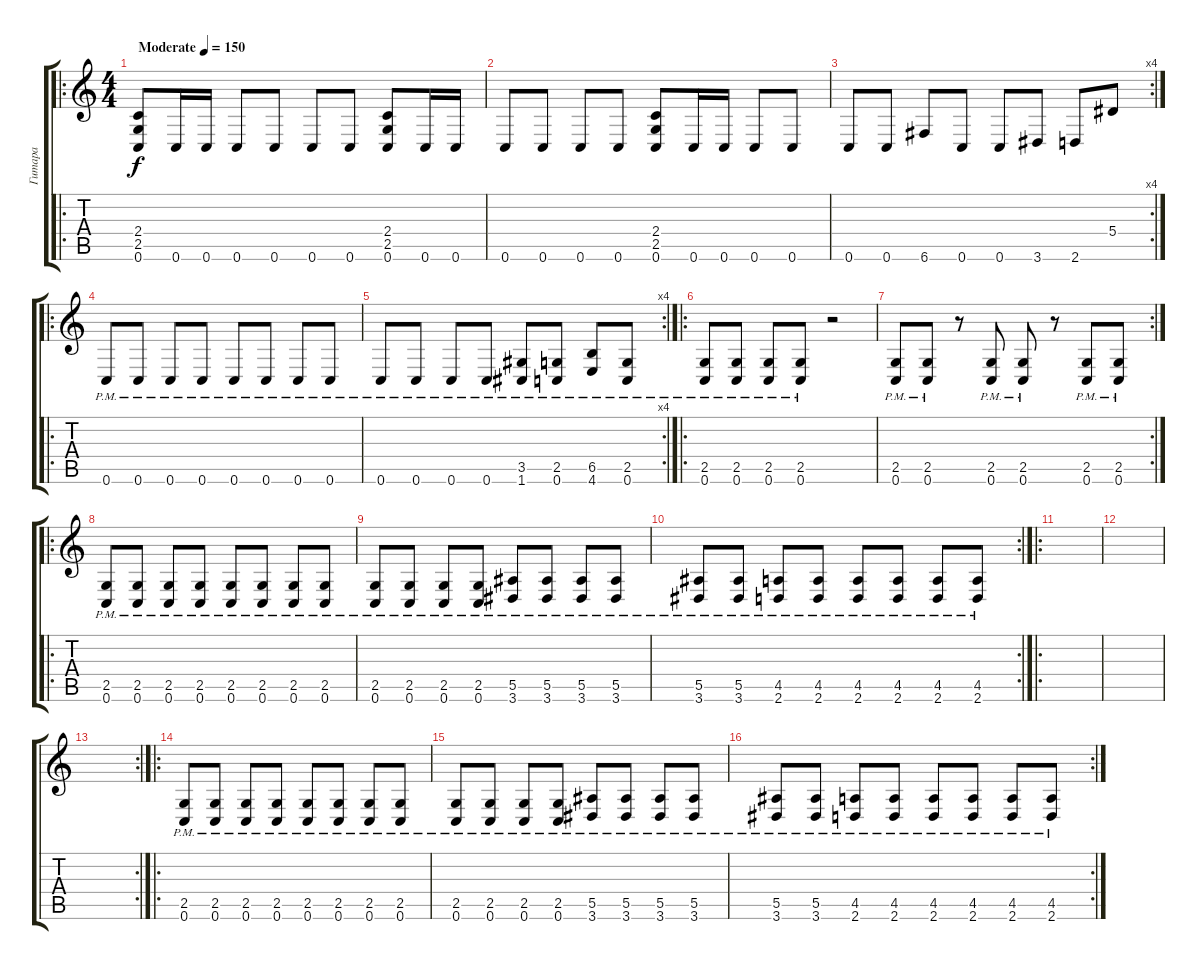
\track ("Гитара" "Гитара") {instrument distortionguitar}
\staff {score tabs}
\tuning (C4 G3 Eb3 Bb2 F2 C2) {hide}
\ro
\ts (4 4)
\tempo (150 "Moderate")
\clef g2
\ks c
(2.4 2.5 0.6).8{dy f instrument distortionguitar} 0.6.16 0.6.16 0.6.8 0.6.8 0.6.8 0.6.8 (2.4 2.5 0.6).8 0.6.16 0.6.16 |
0.6.8 0.6.8 0.6.8 0.6.8 (2.4 2.5 0.6).8 0.6.16 0.6.16 0.6.8 0.6.8 |
\rc 4
0.6.8 0.6.8 6.6.8 0.6.8 0.6.8 3.6.8 2.6.8 5.4.8 |
\ro
0.6{pm}.8 0.6{pm}.8 0.6{pm}.8 0.6{pm}.8 0.6{pm}.8 0.6{pm}.8 0.6{pm}.8 0.6{pm}.8 |
\rc 4
0.6{pm}.8 0.6{pm}.8 0.6{pm}.8 0.6{pm}.8 (3.5{pm} 1.6{pm}).8 (2.5{pm} 0.6{pm}).8 (6.5{pm} 4.6{pm}).8 (2.5{pm} 0.6{pm}).8 |
\ro
(2.5{pm} 0.6{pm}).8 (2.5{pm} 0.6{pm}).8 (2.5{pm} 0.6{pm}).8 (2.5{pm} 0.6{pm}).8 r.2 |
\rc 2
(2.5{pm} 0.6{pm}).8 (2.5{pm} 0.6{pm}).8 r.8 (2.5{pm} 0.6{pm}).8 (2.5{pm} 0.6{pm}).8 r.8 (2.5{pm} 0.6{pm}).8 (2.5{pm} 0.6{pm}).8 |
\ro
(2.5{pm} 0.6{pm}).8 (2.5{pm} 0.6{pm}).8 (2.5{pm} 0.6{pm}).8 (2.5{pm} 0.6{pm}).8 (2.5{pm} 0.6{pm}).8 (2.5{pm} 0.6{pm}).8 (2.5{pm} 0.6{pm}).8 (2.5{pm} 0.6{pm}).8 |
(2.5{pm} 0.6{pm}).8 (2.5{pm} 0.6{pm}).8 (2.5{pm} 0.6{pm}).8 (2.5{pm} 0.6{pm}).8 (5.5{pm} 3.6{pm}).8 (5.5{pm} 3.6{pm}).8 (5.5{pm} 3.6{pm}).8 (5.5{pm} 3.6{pm}).8 |
\rc 2
(5.5{pm} 3.6{pm}).8 (5.5{pm} 3.6{pm}).8 (4.5{pm} 2.6{pm}).8 (4.5{pm} 2.6{pm}).8 (4.5{pm} 2.6{pm}).8 (4.5{pm} 2.6{pm}).8 (4.5{pm} 2.6{pm}).8 (4.5{pm} 2.6{pm}).8 |
\ro
|
|
\rc 2
|
\ro
(2.5{pm} 0.6{pm}).8 (2.5{pm} 0.6{pm}).8 (2.5{pm} 0.6{pm}).8 (2.5{pm} 0.6{pm}).8 (2.5{pm} 0.6{pm}).8 (2.5{pm} 0.6{pm}).8 (2.5{pm} 0.6{pm}).8 (2.5{pm} 0.6{pm}).8 |
(2.5{pm} 0.6{pm}).8 (2.5{pm} 0.6{pm}).8 (2.5{pm} 0.6{pm}).8 (2.5{pm} 0.6{pm}).8 (5.5 3.6{pm}).8 (5.5{pm} 3.6{pm}).8 (5.5{pm} 3.6{pm}).8 (5.5{pm} 3.6{pm}).8 |
\rc 2
(5.5{pm} 3.6{pm}).8 (5.5{pm} 3.6{pm}).8 (4.5{pm} 2.6{pm}).8 (4.5{pm} 2.6{pm}).8 (4.5{pm} 2.6{pm}).8 (4.5{pm} 2.6{pm}).8 (4.5{pm} 2.6{pm}).8 (4.5{pm} 2.6{pm}).8
